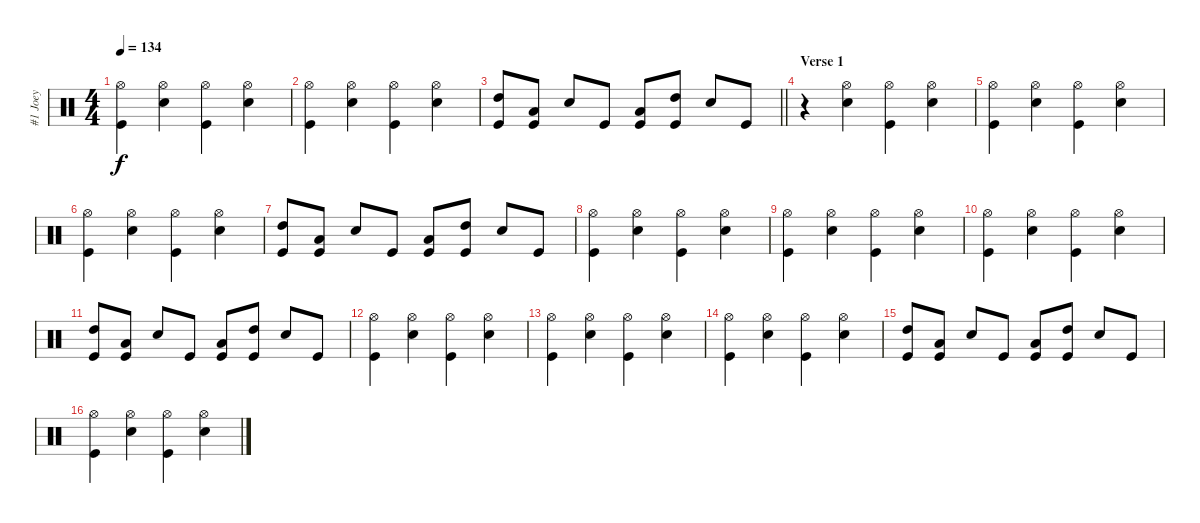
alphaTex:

\track ("#1 Joey" "#1 Joey") {instrument percussion}
\staff {score}
\articulation defaults
\ts (4 4)
\tempo 134
\clef neutral
\ks c
("Hi-Hat (open)" "Kick (hit)").4{dy f} ("Hi-Hat (open)" "Electric Snare (hit)").4 ("Hi-Hat (open)" "Kick (hit)").4 ("Hi-Hat (open)" "Electric Snare (hit)").4 |
("Hi-Hat (open)" "Kick (hit)").4 ("Hi-Hat (open)" "Electric Snare (hit)").4 ("Hi-Hat (open)" "Kick (hit)").4 ("Hi-Hat (open)" "Electric Snare (hit)").4 |
\barLineRight lightlight
("High Tom (hit)" "Kick (hit)").8 ("Low Tom (hit)" "Kick (hit)").8 "Electric Snare (hit)".8 "Kick (hit)".8 ("Low Tom (hit)" "Kick (hit)").8 ("High Tom (hit)" "Kick (hit)").8 "Electric Snare (hit)".8 "Kick (hit)".8 |
\section ("" "Verse 1")
r.4 ("Hi-Hat (open)" "Electric Snare (hit)").4 ("Hi-Hat (open)" "Kick (hit)").4 ("Hi-Hat (open)" "Electric Snare (hit)").4 |
("Hi-Hat (open)" "Kick (hit)").4 ("Hi-Hat (open)" "Electric Snare (hit)").4 ("Hi-Hat (open)" "Kick (hit)").4 ("Hi-Hat (open)" "Electric Snare (hit)").4 |
("Hi-Hat (open)" "Kick (hit)").4 ("Hi-Hat (open)" "Electric Snare (hit)").4 ("Hi-Hat (open)" "Kick (hit)").4 ("Hi-Hat (open)" "Electric Snare (hit)").4 |
("High Tom (hit)" "Kick (hit)").8 ("Low Tom (hit)" "Kick (hit)").8 "Electric Snare (hit)".8 "Kick (hit)".8 ("Low Tom (hit)" "Kick (hit)").8 ("High Tom (hit)" "Kick (hit)").8 "Electric Snare (hit)".8 "Kick (hit)".8 |
("Hi-Hat (open)" "Kick (hit)").4 ("Hi-Hat (open)" "Electric Snare (hit)").4 ("Hi-Hat (open)" "Kick (hit)").4 ("Hi-Hat (open)" "Electric Snare (hit)").4 |
("Hi-Hat (open)" "Kick (hit)").4 ("Hi-Hat (open)" "Electric Snare (hit)").4 ("Hi-Hat (open)" "Kick (hit)").4 ("Hi-Hat (open)" "Electric Snare (hit)").4 |
("Hi-Hat (open)" "Kick (hit)").4 ("Hi-Hat (open)" "Electric Snare (hit)").4 ("Hi-Hat (open)" "Kick (hit)").4 ("Hi-Hat (open)" "Electric Snare (hit)").4 |
("High Tom (hit)" "Kick (hit)").8 ("Low Tom (hit)" "Kick (hit)").8 "Electric Snare (hit)".8 "Kick (hit)".8 ("Low Tom (hit)" "Kick (hit)").8 ("High Tom (hit)" "Kick (hit)").8 "Electric Snare (hit)".8 "Kick (hit)".8 |
("Hi-Hat (open)" "Kick (hit)").4 ("Hi-Hat (open)" "Electric Snare (hit)").4 ("Hi-Hat (open)" "Kick (hit)").4 ("Hi-Hat (open)" "Electric Snare (hit)").4 |
("Hi-Hat (open)" "Kick (hit)").4 ("Hi-Hat (open)" "Electric Snare (hit)").4 ("Hi-Hat (open)" "Kick (hit)").4 ("Hi-Hat (open)" "Electric Snare (hit)").4 |
("Hi-Hat (open)" "Kick (hit)").4 ("Hi-Hat (open)" "Electric Snare (hit)").4 ("Hi-Hat (open)" "Kick (hit)").4 ("Hi-Hat (open)" "Electric Snare (hit)").4 |
("High Tom (hit)" "Kick (hit)").8 ("Low Tom (hit)" "Kick (hit)").8 "Electric Snare (hit)".8 "Kick (hit)".8 ("Low Tom (hit)" "Kick (hit)").8 ("High Tom (hit)" "Kick (hit)").8 "Electric Snare (hit)".8 "Kick (hit)".8 |
("Hi-Hat (open)" "Kick (hit)").4 ("Hi-Hat (open)" "Electric Snare (hit)").4 ("Hi-Hat (open)" "Kick (hit)").4 ("Hi-Hat (open)" "Electric Snare (hit)").4
